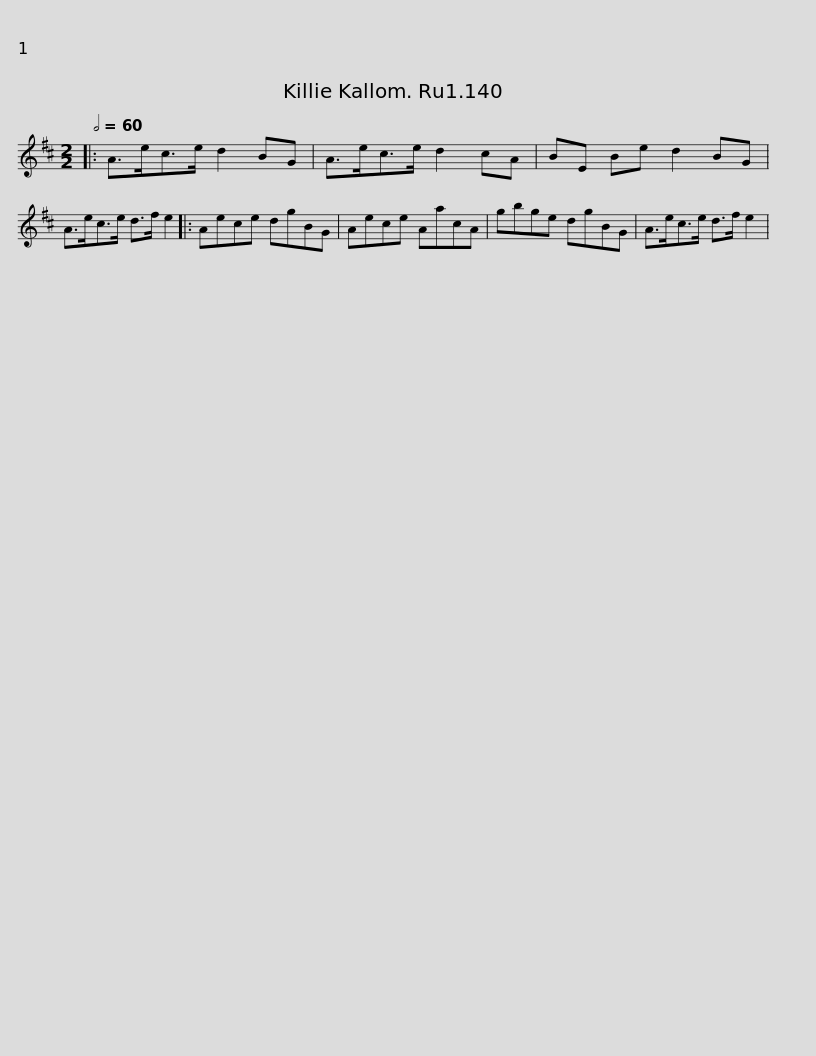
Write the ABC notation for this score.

X:1
L:1/8
Q:1/2=60
M:2/2
I:linebreak $
K:D
V:1 treble
V:1
|: A>ec>e d2 BG | A>ec>e d2 cA | BE Be d2 BG | A>ec>e d>f e2 |: Aece dgBG |$ %5
 Aece AacA | gbge dgBG | A>ec>e d>f e2 | %8
